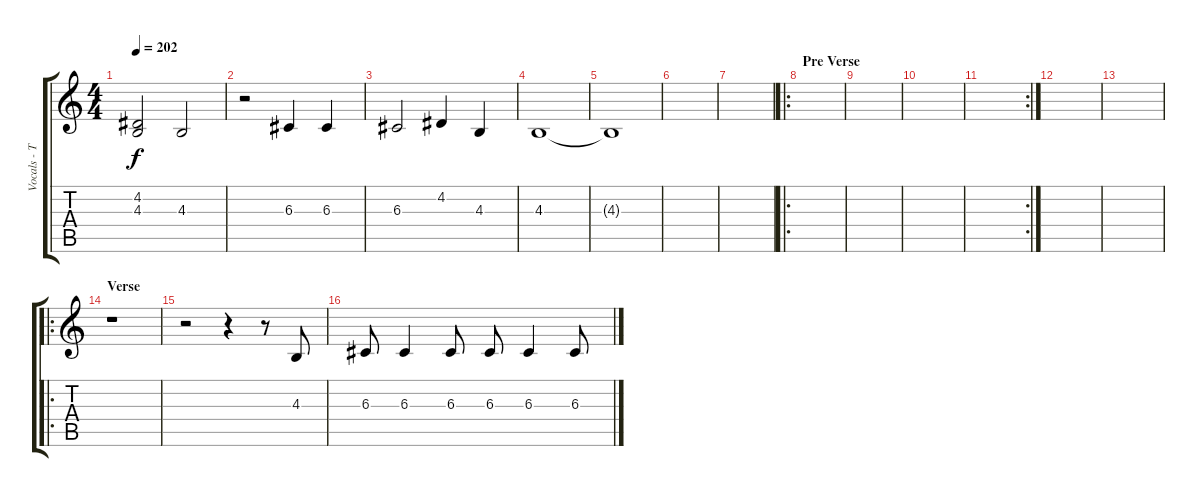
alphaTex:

\track ("Vocals - Tom" "Vocals - T") {instrument tenorsax}
\staff {score tabs}
\tuning (E4 B3 G3 D3 A2 E2) {hide}
\ts (4 4)
\tempo 202
\clef g2
\ks c
(4.2 4.3).2{dy f} 4.3.2 |
r.2 6.3.4 6.3.4 |
6.3.2 4.2.4 4.3.4 |
4.3.1 |
4.3{t}.1 |
|
|
\ro
\section ("" "Pre Verse")
|
|
|
\rc 2
|
|
|
\ro
\section ("" "Verse")
r.1 |
r.2 r.4 r.8 4.3.8 |
6.3.8 6.3.4 6.3.8 6.3.8 6.3.4 6.3.8
